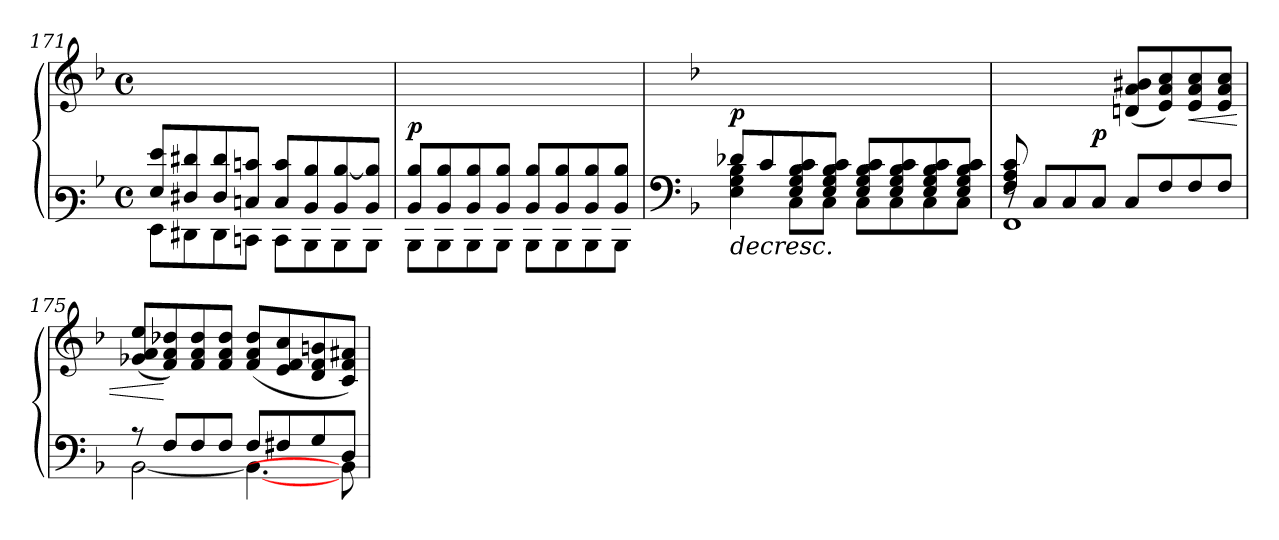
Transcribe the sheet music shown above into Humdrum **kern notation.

**kern	**kern	**dynam
*part1	*part1	*part1
*staff2	*staff1	*staff1/2
*clefF3	*clefG3	*
*k[b-]	*k[b-]	*
*M4/4	*M4/4	*
*met(c)	*met(c)	*
=171	=171	=171
*^	*	*
*	*^	*	*
8G/ 8g/L	2ryy	8GG\L	1ryy	.
8F#X/ 8f#X/	.	8FF#X\	.	.
8F#/ 8f#/	.	8FF#\	.	.
8En/ 8en/J	.	8EEn\J	.	.
2ryy	8E/ 8e/L	8EE\L	.	.
.	8D/ 8d/	8DD\	.	.
.	8D/ [>8d/	8DD\	.	.
.	8D/ 8d/]J	8DD\J	.	.
=172	=172	=172	=172	=172
!	!	!	!	!LO:DY:a=2
*	*v	*v	*	*
8D/ 8d/L	8DD\L	1ryy	p
8D/ 8d/	8DD\	.	.
8D/ 8d/	8DD\	.	.
8D/ 8d/J	8DD\J	.	.
8D/ 8d/L	8DD\L	.	.
8D/ 8d/	8DD\	.	.
8D/ 8d/	8DD\	.	.
8D/ 8d/J	8DD\J	.	.
!!LO:PB:g=z
=173	=173	=173	=173
*clefF4	*	*	*
*k[b-]	*	*k[b-]	*
!	!	!	!LO:HP:b=2
!	!	!	!LO:DY:n=1:a=2
8d-X/L	4E\ 4G\ 4B-\	1ryy	> p
8c/	.	.	.
8E/ 8G/ 8B-/ 8c/	8C\L	.	.
8E/ 8G/ 8B-/ 8c/J	8C\J	.	.
8E/ 8G/ 8B-/ 8c/L	8C\L	.	.
8E/ 8G/ 8B-/ 8c/	8C\	.	.
8E/ 8G/ 8B-/ 8c/	8C\	.	.
8E/ 8G/ 8B-/ 8c/J	8C\J	.	.
=174	=174	=174	=174
*	*^	*	*
(>8F/ 8A/ 8c/L	8rC	1FF	8ryy	.
2..ryy	8C/L	.	8c/ 8f/ 8a/)	.
.	8C/	.	8c/ 8f/ 8a/	.
!	!	!	!	!LO:DY:b
.	8C/J	.	8c/ 8f/ 8a/J	p
.	8C/L	.	(>8Bn/ 8f/ 8g#X/L	.
.	8F/	.	8c/ 8f/ 8a/)	.
!	!	!	!	!LO:HP:b
.	8F/	.	8c/ 8f/ 8a/	<
.	8F/J	.	8c/ 8f/ 8a/J	]
*	*v	*v	*	*
=175	=175	=175	=175
8rA	[<2BB-\	(<8e-X/ 8f/ 8cc/L	.
8F/L	.	8d/ 8f/ 8b-X/)	[
8F/	.	8d/ 8f/ 8b-/	.
8F/J	.	8d/ 8f/ 8b-/J	.
8F/L	4.BB-\_<	(<8d/ 8f/ 8b-/L	.
8F#X/	.	8c/ 8d/ 8a/	.
8G/	.	8B-/ 8d/ 8gn/	.
8D/J	8BBn\]	8A/ 8d/ 8f#/J)	.
*v	*v	*	*
=	=	=
*-	*-	*-
